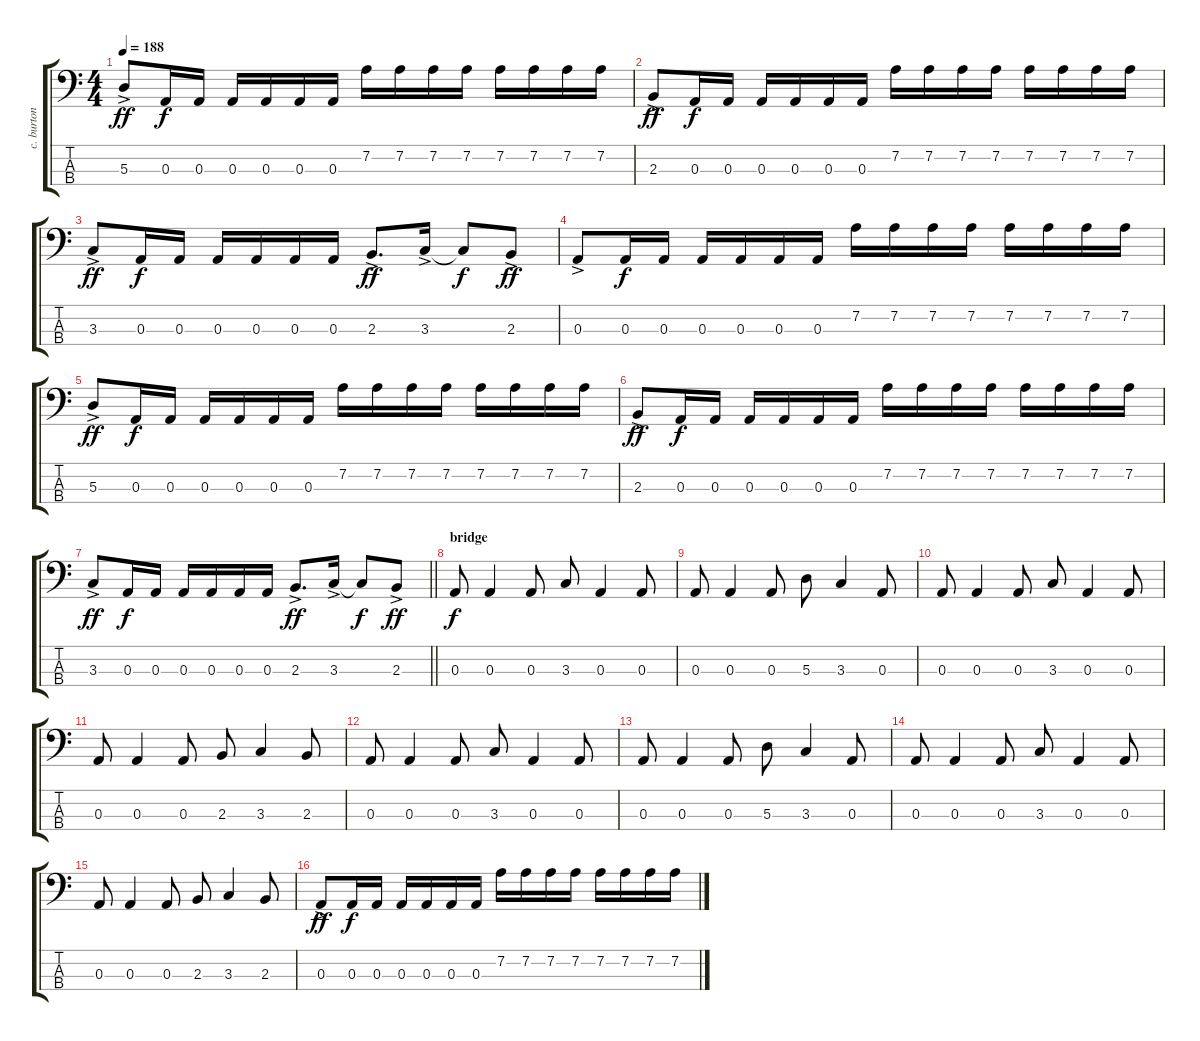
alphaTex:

\track ("c. burton - bass" "c. burton ") {instrument electricbassfinger}
\staff {score tabs}
\tuning (G2 D2 A1 E1) {hide}
\ts (4 4)
\tempo 188
\clef f4
\ks c
5.3{ac}.8{dy ff} 0.3.16{dy f} 0.3.16 0.3.16 0.3.16 0.3.16 0.3.16 7.2.16 7.2.16 7.2.16 7.2.16 7.2.16 7.2.16 7.2.16 7.2.16 |
2.3{ac}.8{dy ff} 0.3.16{dy f} 0.3.16 0.3.16 0.3.16 0.3.16 0.3.16 7.2.16 7.2.16 7.2.16 7.2.16 7.2.16 7.2.16 7.2.16 7.2.16 |
3.3{ac}.8{dy ff} 0.3.16{dy f} 0.3.16 0.3.16 0.3.16 0.3.16 0.3.16 2.3{ac}.8{d dy ff} 3.3{ac}.16 3.3{t}.8{dy f} 2.3{ac}.8{dy ff} |
0.3{ac}.8 0.3.16{dy f} 0.3.16 0.3.16 0.3.16 0.3.16 0.3.16 7.2.16 7.2.16 7.2.16 7.2.16 7.2.16 7.2.16 7.2.16 7.2.16 |
5.3{ac}.8{dy ff} 0.3.16{dy f} 0.3.16 0.3.16 0.3.16 0.3.16 0.3.16 7.2.16 7.2.16 7.2.16 7.2.16 7.2.16 7.2.16 7.2.16 7.2.16 |
2.3{ac}.8{dy ff} 0.3.16{dy f} 0.3.16 0.3.16 0.3.16 0.3.16 0.3.16 7.2.16 7.2.16 7.2.16 7.2.16 7.2.16 7.2.16 7.2.16 7.2.16 |
\barLineRight lightlight
3.3{ac}.8{dy ff} 0.3.16{dy f} 0.3.16 0.3.16 0.3.16 0.3.16 0.3.16 2.3{ac}.8{d dy ff} 3.3{ac}.16 3.3{t}.8{dy f} 2.3{ac}.8{dy ff} |
\section ("" "bridge")
0.3.8{dy f} 0.3.4 0.3.8 3.3.8 0.3.4 0.3.8 |
0.3.8 0.3.4 0.3.8 5.3.8 3.3.4 0.3.8 |
0.3.8 0.3.4 0.3.8 3.3.8 0.3.4 0.3.8 |
0.3.8 0.3.4 0.3.8 2.3.8 3.3.4 2.3.8 |
0.3.8 0.3.4 0.3.8 3.3.8 0.3.4 0.3.8 |
0.3.8 0.3.4 0.3.8 5.3.8 3.3.4 0.3.8 |
0.3.8 0.3.4 0.3.8 3.3.8 0.3.4 0.3.8 |
0.3.8 0.3.4 0.3.8 2.3.8 3.3.4 2.3.8 |
0.3{ac}.8{dy ff} 0.3.16{dy f} 0.3.16 0.3.16 0.3.16 0.3.16 0.3.16 7.2.16 7.2.16 7.2.16 7.2.16 7.2.16 7.2.16 7.2.16 7.2.16
